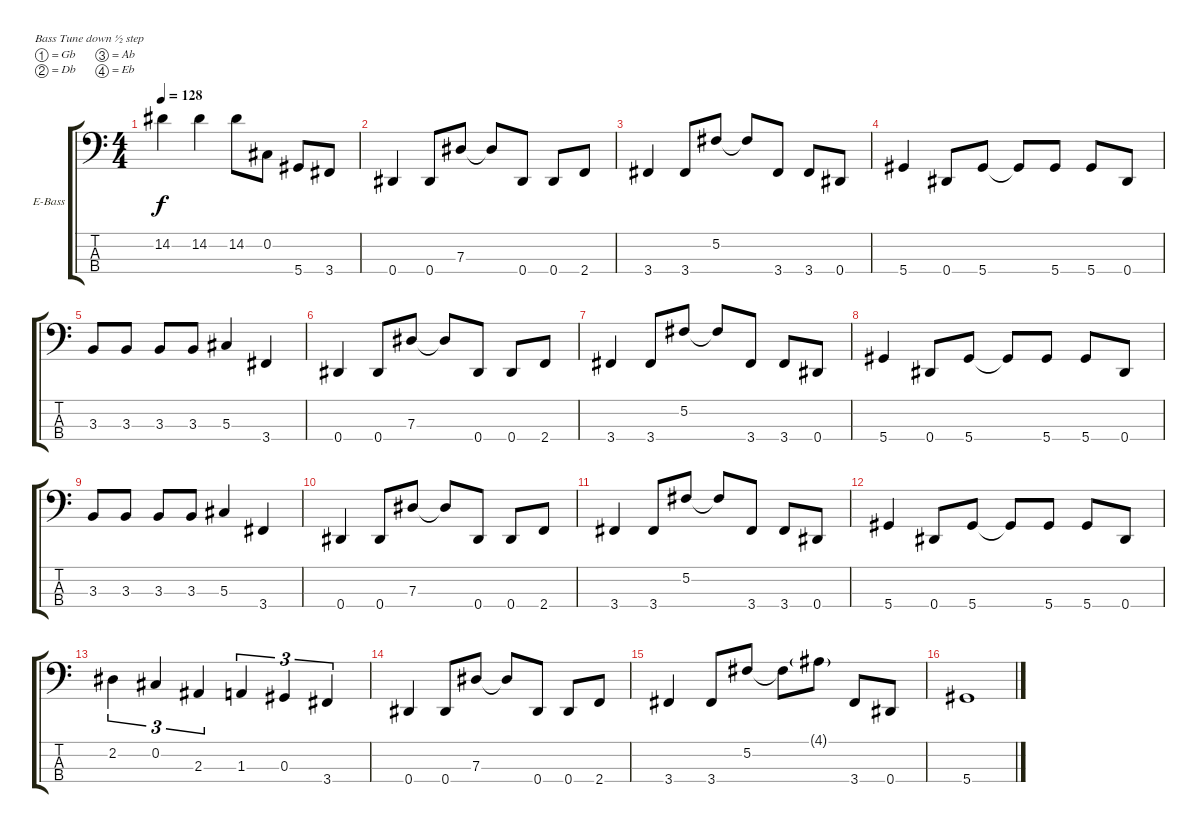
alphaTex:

\bracketExtendMode groupsimilarinstruments
\firstSystemTrackNameOrientation horizontal
\otherSystemsTrackNameOrientation horizontal
\track ("Bass (Duff)" "E-Bass") {instrument electricbasspick}
\staff {score tabs}
\tuning (Gb2 Db2 Ab1 Eb1)
\ts (4 4)
\tempo 128
\clef f4
\ks c
14.2.4{dy f} 14.2.4 14.2.8 0.2.8 5.4.8 3.4.8 |
0.4.4 0.4.8 7.3.8 7.3{t}.8 0.4.8 0.4.8 2.4.8 |
3.4.4 3.4.8 5.2.8 5.2{t}.8 3.4.8 3.4.8 0.4.8 |
5.4.4 0.4.8 5.4.8 5.4{t}.8 5.4.8 5.4.8 0.4.8 |
3.3.8 3.3.8 3.3.8 3.3.8 5.3.4 3.4.4 |
0.4.4 0.4.8 7.3.8 7.3{t}.8 0.4.8 0.4.8 2.4.8 |
3.4.4 3.4.8 5.2.8 5.2{t}.8 3.4.8 3.4.8 0.4.8 |
5.4.4 0.4.8 5.4.8 5.4{t}.8 5.4.8 5.4.8 0.4.8 |
3.3.8 3.3.8 3.3.8 3.3.8 5.3.4 3.4.4 |
0.4.4 0.4.8 7.3.8 7.3{t}.8 0.4.8 0.4.8 2.4.8 |
3.4.4 3.4.8 5.2.8 5.2{t}.8 3.4.8 3.4.8 0.4.8 |
5.4.4 0.4.8 5.4.8 5.4{t}.8 5.4.8 5.4.8 0.4.8 |
2.2.4{tu (3 2)} 0.2.4{tu (3 2)} 2.3.4{tu (3 2)} 1.3.4{tu (3 2)} 0.3.4{tu (3 2)} 3.4.4{tu (3 2)} |
0.4.4 0.4.8 7.3.8 7.3{t}.8 0.4.8 0.4.8 2.4.8 |
3.4.4 3.4.8 5.2.8 5.2{t}.8 4.1{g}.8 3.4.8 0.4.8 |
5.4.1
